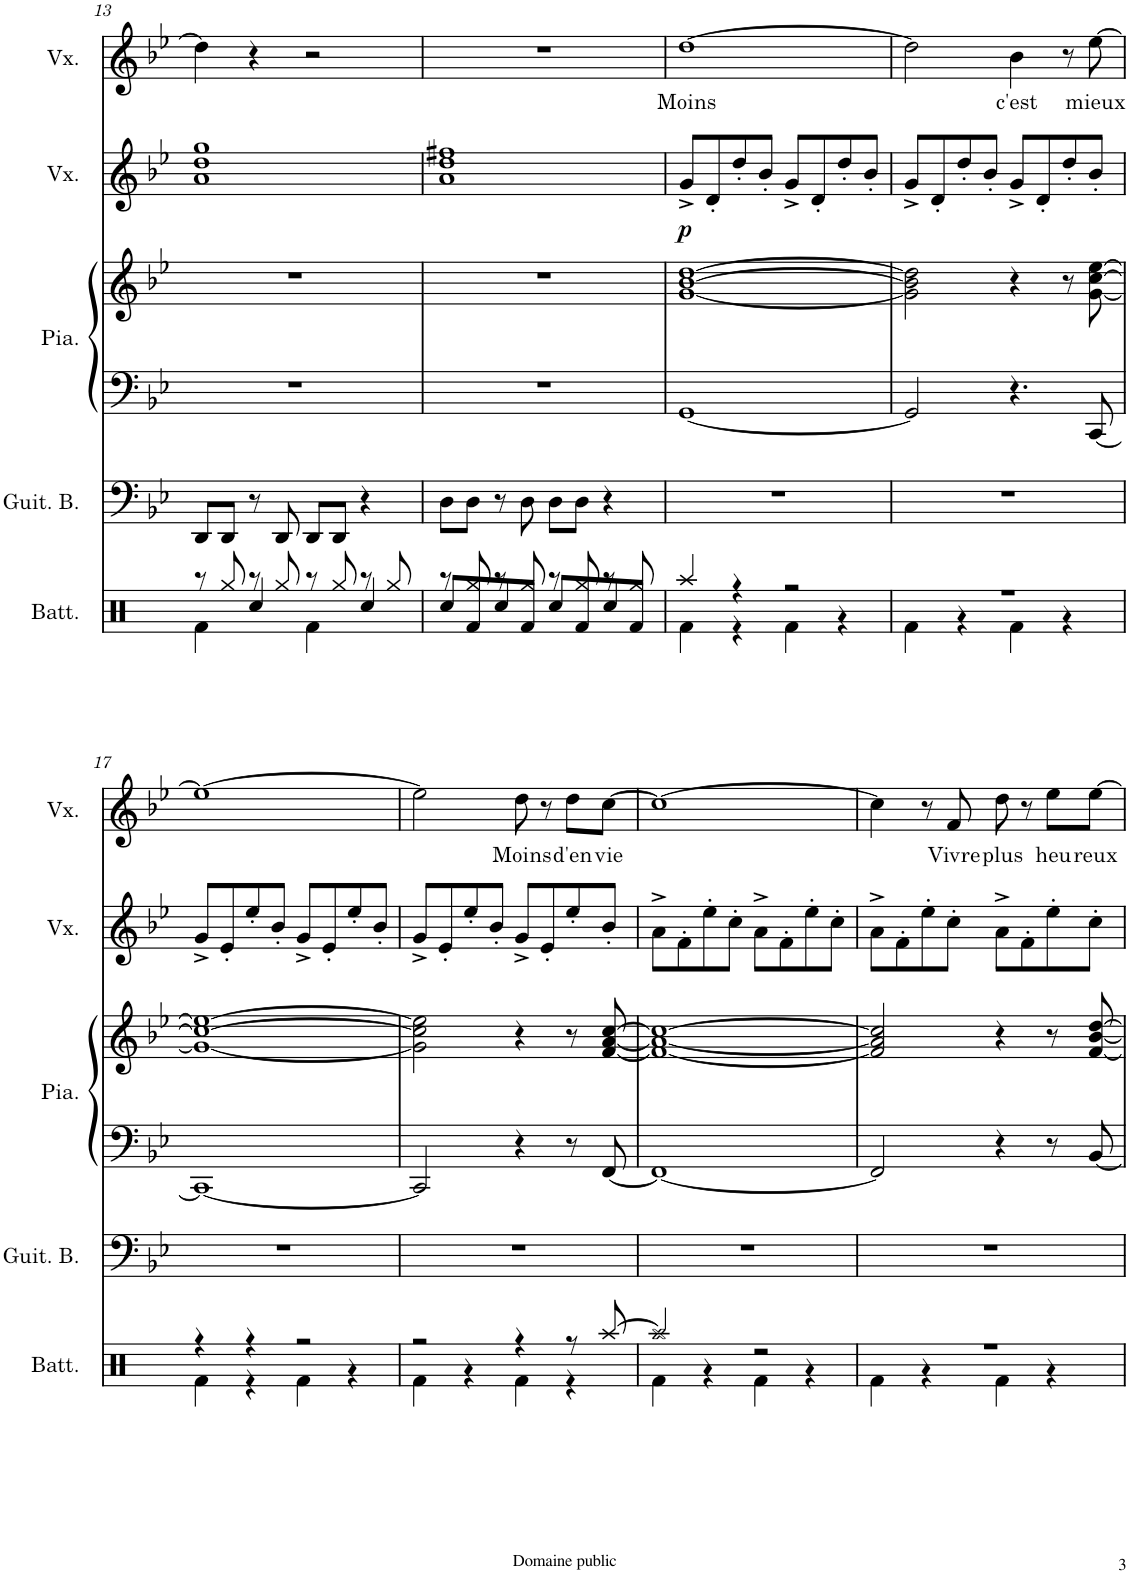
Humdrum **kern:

**kern	**kern	**kern	**kern	**kern	**dynam	**kern	**text
*part5	*part4	*part3	*part3	*part2	*part2	*part1	*part1
*staff6	*staff5	*staff4	*staff3	*staff2	*staff2	*staff1	*staff1
*I"Batterie	*I"Guitare basse	*I"Piano	*	*I"Voix	*	*I"Voix	*
*I'Batt.	*I'Guit. B.	*I'Pia.	*	*I'Vx.	*	*I'Vx.	*
!!LO:PB:g=z
*clefX	*clefF4	*clefF4	*clefG2	*clefG2	*	*clefG2	*
*	*Trd7c12	*	*	*	*	*	*
*k[]	*k[b-e-]	*k[b-e-]	*k[b-e-]	*k[b-e-]	*	*k[b-e-]	*
*M4/4	*M4/4	*M4/4	*M4/4	*M4/4	*	*M4/4	*
=13	=13	=13	=13	=13	=13	=13	=13
*^	*	*	*	*	*	*	*
8r	4Rf\	8DD/L	1r	1r	1a 1dd 1gg	.	4dd\]	.
8Rgg/	.	8DD/J	.	.	.	.	.	.
8r	4Rcc/	8r	.	.	.	.	4r	.
8Rgg/	.	8DD/	.	.	.	.	.	.
8r	4Rf\	8DD/L	.	.	.	.	2r	.
8Rgg/	.	8DD/J	.	.	.	.	.	.
8r	4Rcc/	4r	.	.	.	.	.	.
8Rgg/	.	.	.	.	.	.	.	.
=14	=14	=14	=14	=14	=14	=14	=14	=14
8r	8Rcc/L	8D\L	1r	1r	1a 1dd 1ff#X	.	1r	.
8Rgg/	8Rf/	8D\J	.	.	.	.	.	.
8r	8Rcc/	8r	.	.	.	.	.	.
8Rgg/	8Rf/J	8D\	.	.	.	.	.	.
8r	8Rcc/L	8D\L	.	.	.	.	.	.
8Rgg/	8Rf/	8D\J	.	.	.	.	.	.
8r	8Rcc/	4r	.	.	.	.	.	.
8Rgg/	8Rf/J	.	.	.	.	.	.	.
=15	=15	=15	=15	=15	=15	=15	=15	=15
!	!	!	!	!	!	!LO:DY:b	!	!LO:LY:b
4Raa/	4Rf\	1r	[1GG	[1g [1b- [1dd	8g^/L	p	[1dd	Moins
.	.	.	.	.	8d'/	.	.	.
4r	4r	.	.	.	8dd'/	.	.	.
.	.	.	.	.	8b-'/J	.	.	.
2r	4Rf\	.	.	.	8g^/L	.	.	.
.	.	.	.	.	8d'/	.	.	.
.	4r	.	.	.	8dd'/	.	.	.
.	.	.	.	.	8b-'/J	.	.	.
=16	=16	=16	=16	=16	=16	=16	=16	=16
1r	4Rf\	1r	2GG/]	2g\] 2b-\] 2dd\]	8g^/L	.	2dd\]	.
.	.	.	.	.	8d'/	.	.	.
.	4r	.	.	.	8dd'/	.	.	.
.	.	.	.	.	8b-'/J	.	.	.
!	!	!	!	!	!	!	!	!LO:LY:b
.	4Rf\	.	4.r	4r	8g^/L	.	4b-\	c'est
.	.	.	.	.	8d'/	.	.	.
.	4r	.	.	8r	8dd'/	.	8r	.
!	!	!	!	!	!	!	!	!LO:LY:b
.	.	.	[8CC/	[8g\ [8cc\ [8ee-\	8b-'/J	.	[8ee-\	mieux
!!LO:LB:g=z
=17	=17	=17	=17	=17	=17	=17	=17	=17
4r	4Rf\	1r	1CC_	1g_ 1cc_ 1ee-_	8g^/L	.	1ee-_	.
.	.	.	.	.	8e-'/	.	.	.
4r	4r	.	.	.	8ee-'/	.	.	.
.	.	.	.	.	8b-'/J	.	.	.
2r	4Rf\	.	.	.	8g^/L	.	.	.
.	.	.	.	.	8e-'/	.	.	.
.	4r	.	.	.	8ee-'/	.	.	.
.	.	.	.	.	8b-'/J	.	.	.
=18	=18	=18	=18	=18	=18	=18	=18	=18
2r	4Rf\	1r	2CC/]	2g\] 2cc\] 2ee-\]	8g^/L	.	2ee-\]	.
.	.	.	.	.	8e-'/	.	.	.
.	4r	.	.	.	8ee-'/	.	.	.
.	.	.	.	.	8b-'/J	.	.	.
!	!	!	!	!	!	!	!	!LO:LY:b
4r	4Rf\	.	4r	4r	8g^/L	.	8dd\	Moins
.	.	.	.	.	8e-'/	.	8r	.
!	!	!	!	!	!	!	!	!LO:LY:b
8r	4r	.	8r	8r	8ee-'/	.	8dd\L	d'en-
!	!	!	!	!	!	!	!	!LO:LY:b
[8Raa/	.	.	[8FF/	[8f/ [8a/ [8cc/	8b-'/J	.	[8cc\J	-vie
=19	=19	=19	=19	=19	=19	=19	=19	=19
2Raa/]	4Rf\	1r	1FF_	1f_ 1a_ 1cc_	8a^\L	.	1cc_	.
.	.	.	.	.	8f'\	.	.	.
.	4r	.	.	.	8ee-'\	.	.	.
.	.	.	.	.	8cc'\J	.	.	.
2r	4Rf\	.	.	.	8a^\L	.	.	.
.	.	.	.	.	8f'\	.	.	.
.	4r	.	.	.	8ee-'\	.	.	.
.	.	.	.	.	8cc'\J	.	.	.
=20	=20	=20	=20	=20	=20	=20	=20	=20
1r	4Rf\	1r	2FF/]	2f/] 2a/] 2cc/]	8a^\L	.	4cc\]	.
.	.	.	.	.	8f'\	.	.	.
.	4r	.	.	.	8ee-'\	.	8r	.
!	!	!	!	!	!	!	!	!LO:LY:b
.	.	.	.	.	8cc'\J	.	8f/	Vivre
!	!	!	!	!	!	!	!	!LO:LY:b
.	4Rf\	.	4r	4r	8a^\L	.	8dd\	plus
.	.	.	.	.	8f'\	.	8r	.
!	!	!	!	!	!	!	!	!LO:LY:b
.	4r	.	8r	8r	8ee-'\	.	8ee-\L	heu-
!	!	!	!	!	!	!	!	!LO:LY:b
.	.	.	[8BB-/	[8f/ [8b-/ [8dd/	8cc'\J	.	[8ee-\J	-reux
*v	*v	*	*	*	*	*	*	*
=	=	=	=	=	=	=	=
*-	*-	*-	*-	*-	*-	*-	*-
